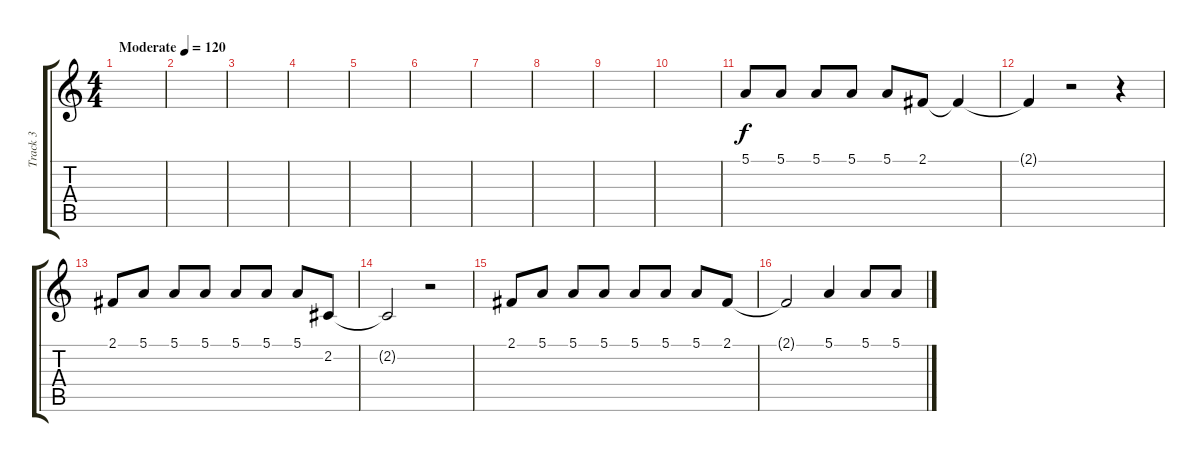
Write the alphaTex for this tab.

\track ("Track 3" "Track 3") {instrument lead8bassandlead}
\staff {score tabs}
\tuning (E4 B3 G3 D3 A2 E2) {hide}
\ts (4 4)
\tempo (120 "Moderate")
\clef g2
\ks c
|
|
|
|
|
|
|
|
|
|
5.1.8 5.1.8 5.1.8 5.1.8 5.1.8 2.1.8 2.1{t}.4 |
2.1{t}.4 r.2 r.4 |
2.1.8 5.1.8 5.1.8 5.1.8 5.1.8 5.1.8 5.1.8 2.2.8 |
2.2{t}.2 r.2 |
2.1.8 5.1.8 5.1.8 5.1.8 5.1.8 5.1.8 5.1.8 2.1.8 |
2.1{t}.2 5.1.4 5.1.8 5.1.8
